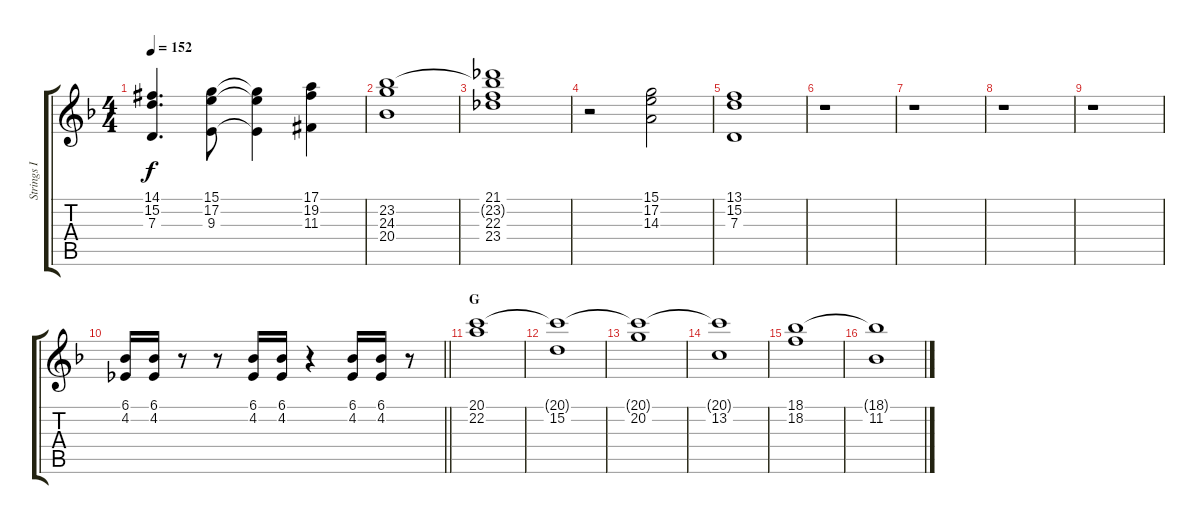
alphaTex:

\track ("Strings I" "Strings I") {instrument stringensemble1}
\staff {score tabs}
\tuning (E4 B3 G3 D3 A2 E2) {hide}
\ts (4 4)
\tempo 152
\clef g2
\ks f
(14.1{acc #} 15.2 7.3).4{d dy f} (15.1 17.2 9.3).8 (15.1{t} 17.2{t} 9.3{t}).4 (17.1 19.2{acc #} 11.3{acc #}).4 |
(23.2 24.3 20.4).1 |
(21.1 23.2{t} 22.3 23.4).1 |
r.2 (15.1 17.2 14.3).2 |
(13.1 15.2 7.3).1 |
r.1 |
r.1 |
r.1 |
r.1 |
\barLineRight lightlight
(6.1 4.2).16 (6.1 4.2).16 r.8 r.8 (6.1 4.2).16 (6.1 4.2).16 r.4 (6.1 4.2).16 (6.1 4.2).16 r.8 |
\section ("" "G")
(20.1 22.2).1 |
(20.1{t} 15.2).1 |
(20.1{t} 20.2).1 |
(20.1{t} 13.2).1 |
(18.1 18.2).1 |
(18.1{t} 11.2).1
